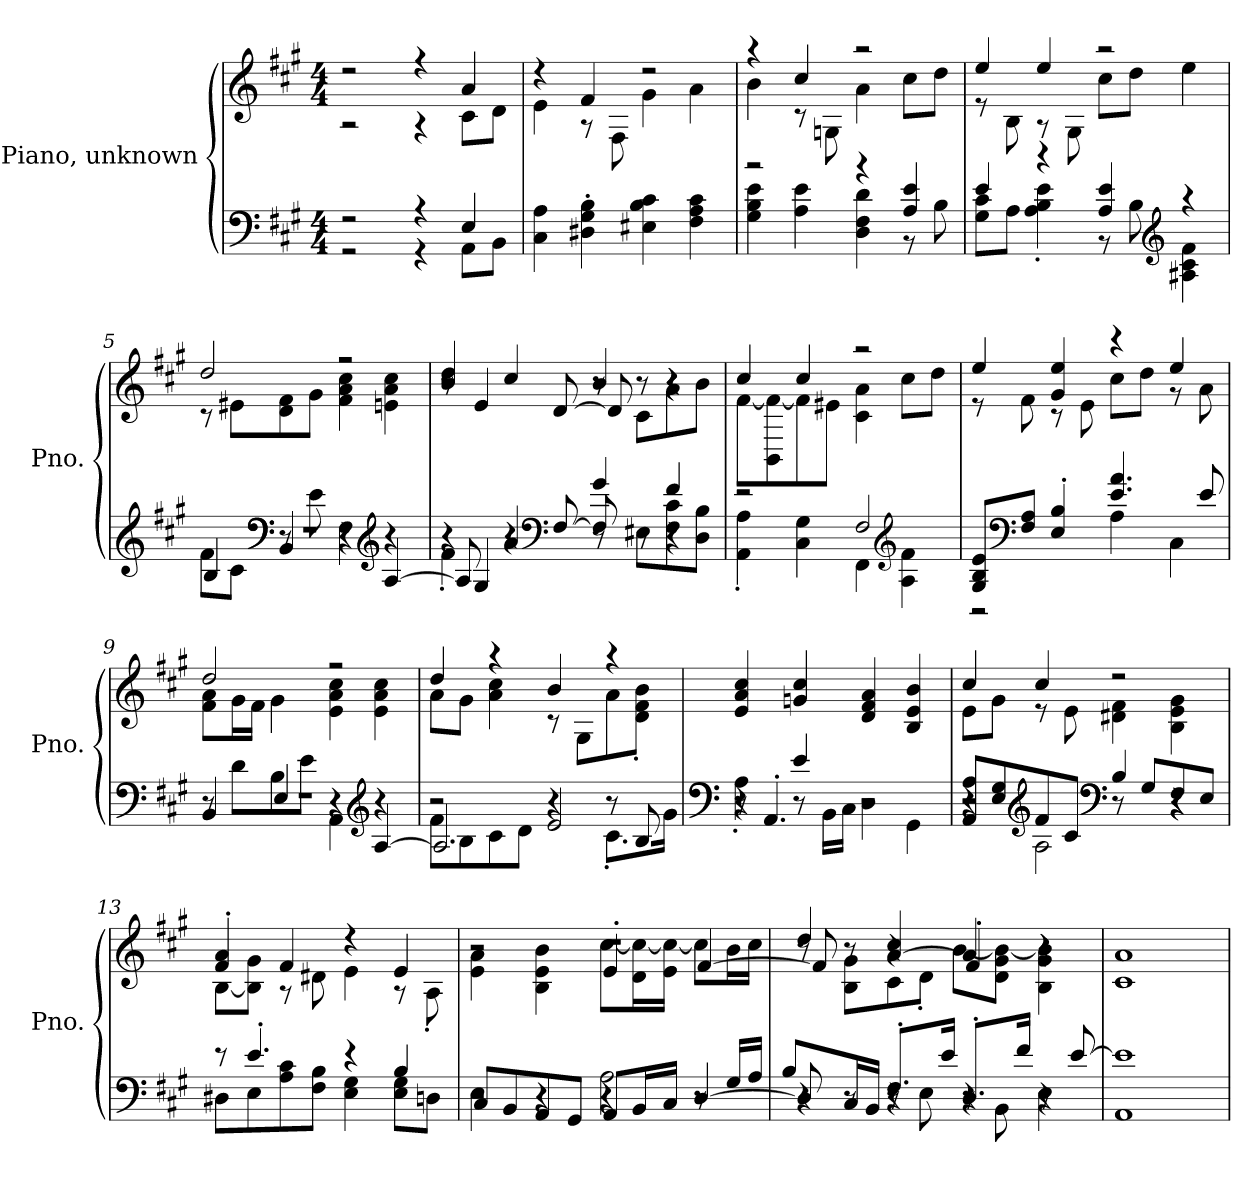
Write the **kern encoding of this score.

**kern	**kern
*part1	*part1
*staff2	*staff1
*I"Piano, unknown	*
*I'Pno.	*
*clefF4	*clefG2
*k[f#c#g#]	*k[f#c#g#]
*M4/4	*M4/4
*MM120	*MM120
=1	=1
*^	*^
2r	2r	2r	2r
4r	4r	4r	4r
4E/	8AA\L	4a/	8c#\L
.	8BB\J	.	8d\J
*v	*v	*	*
=2	=2	=2
4C#\ 4A\	4r	4e\
4D#X\' 4G#\' 4B\'	4f#/	8r
.	.	8F#\
4E#X\ 4B\ 4c#\	2r	4g#\
4F#\ 4A\ 4c#\	.	4a\
=3	=3	=3
*^	*	*
2r	4G#\ 4B\ 4e\	4r	4b\
.	4A\ 4e\	4cc#/	8r
.	.	.	8Gn\
4r	4D\ 4F#\ 4d\	2r	4a\
4A/ 4e/	8r	.	8cc#\L
.	8B\	.	8dd\J
=4	=4	=4	=4
4e/	8G#\ 8c#\L	4ee/	8r
.	8A\J	.	8B\
4r	4A\' 4B\' 4e\'	4ee/	8r
.	.	.	8G#\
4A/ 4e/	8r	2r	8cc#\L
.	8B\	.	8dd\J
*clefG2	*	*	*
4r	4A#X\ 4c#\ 4f#\	.	4ee\
!!LO:LB:g=z	!!
=5	=5	=5	=5
*	*^	*	*
1r	8f#\L	4B/	2dd/	8r
.	8c#\J	.	.	8e#X\L
*clefF4	*	*	*	*
.	8r	4BB/	.	8d\ 8f#\
.	8e\	.	.	8g#\J
.	4F#\	4r	2r	4f#\ 4a\ 4cc#\
*clefG2	*	*	*	*
.	4r	[4A/	.	4en\ 4a\ 4cc#\
=6	=6	=6	=6	=6
*	*	*	*	*^
4r	4f#'\	8A/]	4b/ 4dd/	2r	8r
.	.	4G#/	.	.	4e/
4a/	4r	.	4cc#/	.	.
*clefF4	*	*	*	*	*
.	.	[8F#/	.	.	[8d/
4g#/	8r	8F#/]	4b/	8r	8d/]
.	8E#X\L	8r	.	8c#\L	8r
4f#/	8F#\ 8c#\	4r	4r	8a\	4r
.	8D\ 8B\J	.	.	8b\J	.
*	*v	*v	*	*	*
*	*	*	*v	*v
=7	=7	=7	=7
2r	4AA\' 4A\'	4cc#/	[8f#\L
.	.	.	8BB\ 8f#\_
.	4C#\ 4G#\	4cc#/	8f#\]
.	.	.	8e#X\J
2F#/	4FF#\	2r	4c#\ 4a\
*clefG2	*	*	*
.	4A\ 4f#\	.	8cc#\L
.	.	.	8dd\J
!!LO:LB:g=z	!!
=8	=8	=8	=8
8G#/ 8B/ 8e/L	2r	4ee/	8r
*clefF4	*	*	*
8F#/ 8A/J	.	.	8f#\
4E/' 4B/'	.	4g#/ 4ee/	8r
.	.	.	8e\
4.e/ 4.a/	4A\	4r	8cc#\L
.	.	.	8dd\J
.	4C#\	4ee/	8r
8e/	.	.	8a\
=9	=9	=9	=9
*	*^	*	*
1r	8r	4BB/	2dd/	8f#\ 8a\L
.	8d\L	.	.	16g#\L
.	.	.	.	16f#\JJ
.	8B\	4E/	.	4g#\
.	8e\J	.	.	.
.	4AA\	4r	2r	4e\ 4a\ 4cc#\
*clefG2	*	*	*	*
.	4r	[4A/	.	4e\ 4a\ 4cc#\
=10	=10	=10	=10	=10
2r	8f#\L	2.A/]	4dd/	8a\L
.	8B\	.	.	8g#\J
.	8c#\	.	4r	4a\ 4cc#\
.	8d\J	.	.	.
2e/	4r	.	4b/	8r
.	.	.	.	8G#\L
.	8.c#'\L	8r	4r	8a\
.	.	8B/	.	8d\' 8f#\' 8b\'J
.	16g#\Jk	.	.	.
*	*	*	*v	*v
=11	=11	=11	=11
*clefF4	*	*	*
4r	4A'\	8r	4e/ 4a/ 4cc#/
.	.	4.AA'/	.
4e/	8r	.	4gn/ 4cc#/
.	16BB\LL	.	.
.	16C#\JJ	.	.
2r	4D\	2r	4d/ 4f#/ 4a/
.	4GG#\	.	4B/ 4e/ 4b/
!!LO:LB:g=z
=12	=12	=12	=12
*	*	*	*^
2r	4r	8AA/ 8A/L	4cc#/	8e\L
.	.	8E/ 8G#/	.	8g#\J
*clefG2	*	*	*	*
.	2A\	8f#/	4cc#/	8r
.	.	8c#/J	.	8e\
*clefF4	*	*	*	*
4B/	.	8r	2r	4d#X\ 4f#\
.	.	8G#/L	.	.
4r	4r	8F#/	.	4B\ 4e\ 4g#\
.	.	8E/J	.	.
*	*v	*v	*	*
=13	=13	=13	=13
8r	8D#X\L	4f#/' 4a/'	[8B\L
4.e'/	8E\	.	8B\] 8g#\J
.	8A\ 8c#\	4f#/	8r
.	8F#\ 8B\J	.	8d#X\
4r	4E\ 4G#\	4r	4e\
4B/	8E\ 8G#\L	4e/	8r
.	8Dn\J	.	8A'\
=14	=14	=14	=14
*	*^	*	*^
2r	4E\	8C#/L	1r	4e\ 4a\	2r
.	.	8BB/	.	.	.
.	4r	8AA/	.	4B\ 4e\ 4b\	.
.	.	8GG#/J	.	.	.
4r	2A\	8AA/L	.	[8cc#\L	4e'/
.	.	16BB/L	.	16d\ 16cc#\_L	.
.	.	16C#/JJ	.	16e\ 16cc#\_JJ	.
[4D/	.	8r	.	8cc#\L]	[4f#/
.	.	16G#/LL	.	16b\L	.
.	.	16A/JJ	.	16cc#\JJ	.
!!LO:LB:g=z	!!	!!
=15	=15	=15	=15	=15	=15
8D/]	4r	8B/L	4dd/	8r	8f#/]
8r	.	16C#/L	.	8B\ 8g#\L	8r
.	.	16BB/JJ	.	.	.
4r	8r	8.F#'/L	[4a/ 4cc#/	8c#\	4r
.	8E\	.	.	8d'\J	.
.	.	16e/Jk	.	.	.
4r	8r	8.D'/L	4a/]	[8b\L	4f#'/
.	8BB\	.	.	8d\ 8g#\ 8b\_J	.
.	.	16f#/Jk	.	.	.
8r	4E\	4r	4r	4B\ 4g#\ 4b\]	4r
[8e/	.	.	.	.	.
*	*v	*v	*	*	*
*	*	*v	*v	*v
=16	=16	=16
1e]	1AA	1c# 1a
*v	*v	*
=	=
*-	*-
